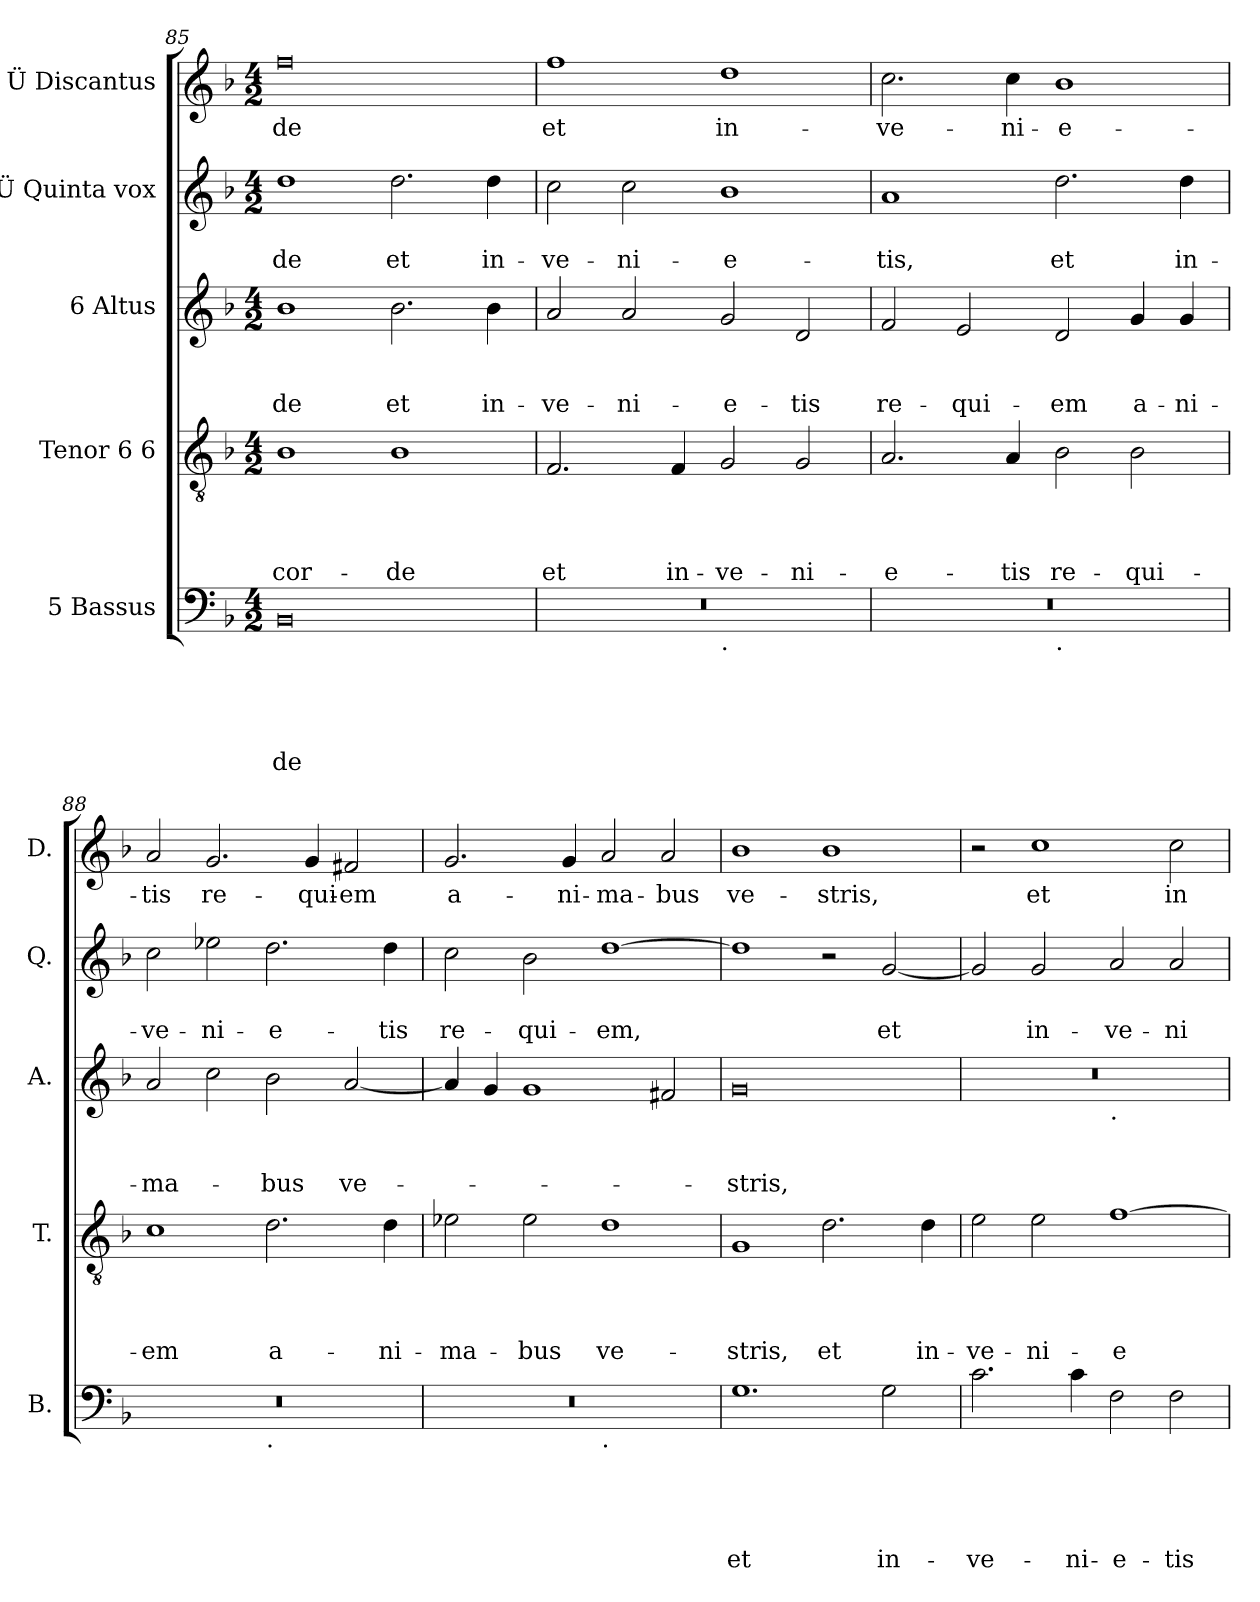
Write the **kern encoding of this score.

**kern	**text	**text	**text	**text	**text	**kern	**text	**text	**text	**text	**kern	**text	**text	**text	**kern	**text	**text	**kern	**text
*part5	*part5	*part5	*part5	*part5	*part5	*part4	*part4	*part4	*part4	*part4	*part3	*part3	*part3	*part3	*part2	*part2	*part2	*part1	*part1
*staff5	*staff5	*staff5	*staff5	*staff5	*staff5	*staff4	*staff4	*staff4	*staff4	*staff4	*staff3	*staff3	*staff3	*staff3	*staff2	*staff2	*staff2	*staff1	*staff1
*I"5 Bassus	*	*	*	*	*	*I"Tenor 6 6	*	*	*	*	*I"6 Altus	*	*	*	*I"Ü Quinta vox	*	*	*I"Ü Discantus	*
*I'B.	*	*	*	*	*	*I'T.	*	*	*	*	*I'A.	*	*	*	*I'Q.	*	*	*I'D.	*
*clefF4	*	*	*	*	*	*clefGv2	*	*	*	*	*clefG2	*	*	*	*clefG2	*	*	*clefG2	*
*k[b-]	*	*	*	*	*	*k[b-]	*	*	*	*	*k[b-]	*	*	*	*k[b-]	*	*	*k[b-]	*
*F:	*	*	*	*	*	*F:	*	*	*	*	*F:	*	*	*	*F:	*	*	*F:	*
*M4/2	*	*	*	*	*	*M4/2	*	*	*	*	*M4/2	*	*	*	*M4/2	*	*	*M4/2	*
=85	=85	=85	=85	=85	=85	=85	=85	=85	=85	=85	=85	=85	=85	=85	=85	=85	=85	=85	=85
!	!	!	!	!	!LO:LY:b	!	!	!	!	!LO:LY:b	!	!	!	!LO:LY:b	!	!	!LO:LY:b	!	!LO:LY:b
0BB-	.	.	.	.	-de	1B-	.	.	.	cor-	1b-	.	.	-de	1dd	.	-de	0ff	-de
!	!	!	!	!	!	!	!	!	!	!LO:LY:b	!	!	!	!LO:LY:b	!	!	!LO:LY:b	!	!
.	.	.	.	.	.	1B-	.	.	.	-de	2.b-\	.	.	et	2.dd\	.	et	.	.
!	!	!	!	!	!	!	!	!	!	!	!	!	!	!LO:LY:b	!	!	!LO:LY:b	!	!
.	.	.	.	.	.	.	.	.	.	.	4b-\	.	.	in-	4dd\	.	in-	.	.
=86	=86	=86	=86	=86	=86	=86	=86	=86	=86	=86	=86	=86	=86	=86	=86	=86	=86	=86	=86
!	!	!	!	!	!	!	!	!	!	!LO:LY:b	!	!	!	!LO:LY:b	!	!	!LO:LY:b	!	!LO:LY:b
*^	*	*	*	*	*	*	*	*	*	*	*	*	*	*	*	*	*	*	*
0r	1ryy	.	.	.	.	.	2.F/	.	.	.	et	2a/	.	.	-ve-	2cc\	.	-ve-	1ff	et
!	!	!	!	!	!	!	!	!	!	!	!	!	!	!	!LO:LY:b	!	!	!LO:LY:b	!	!
.	.	.	.	.	.	.	.	.	.	.	.	2a/	.	.	-ni-	2cc\	.	-ni-	.	.
!	!	!	!	!	!	!	!	!	!	!	!LO:LY:b	!	!	!	!	!	!	!	!	!
.	.	.	.	.	.	.	4F/	.	.	.	in-	.	.	.	.	.	.	.	.	.
!	!LO:TX:b:t=.	!	!	!	!	!	!	!	!	!	!	!	!	!	!	!	!	!	!	!
!	!	!	!	!	!	!	!	!	!	!	!LO:LY:b	!	!	!	!LO:LY:b	!	!	!LO:LY:b:rj	!	!LO:LY:b
.	1ryy	.	.	.	.	.	2G/	.	.	.	-ve-	2g/	.	.	-e-	1b-	.	-e-	1dd	in-
!	!	!	!	!	!	!	!	!	!	!	!LO:LY:b	!	!	!	!LO:LY:b	!	!	!	!	!
.	.	.	.	.	.	.	2G/	.	.	.	-ni-	2d/	.	.	-tis	.	.	.	.	.
=87	=87	=87	=87	=87	=87	=87	=87	=87	=87	=87	=87	=87	=87	=87	=87	=87	=87	=87	=87	=87
!	!	!	!	!	!	!	!	!	!	!	!LO:LY:b	!	!	!	!LO:LY:b	!	!	!LO:LY:b	!	!LO:LY:b
0r	1ryy	.	.	.	.	.	2.A/	.	.	.	-e-	2f/	.	.	re-	1a	.	-tis,	2.cc\	-ve-
!	!	!	!	!	!	!	!	!	!	!	!	!	!	!	!LO:LY:b	!	!	!	!	!
.	.	.	.	.	.	.	.	.	.	.	.	2e/	.	.	-qui-	.	.	.	.	.
!	!	!	!	!	!	!	!	!	!	!	!LO:LY:b	!	!	!	!	!	!	!	!	!LO:LY:b
.	.	.	.	.	.	.	4A/	.	.	.	-tis	.	.	.	.	.	.	.	4cc\	-ni-
!	!LO:TX:b:t=.	!	!	!	!	!	!	!	!	!	!	!	!	!	!	!	!	!	!	!
!	!	!	!	!	!	!	!	!	!	!	!LO:LY:b	!	!	!	!LO:LY:b	!	!	!LO:LY:b	!	!LO:LY:b:rj
.	1ryy	.	.	.	.	.	2B-\	.	.	.	re-	2d/	.	.	-em	2.dd\	.	et	1b-	-e-
!	!	!	!	!	!	!	!	!	!	!	!LO:LY:b	!	!	!	!LO:LY:b	!	!	!	!	!
.	.	.	.	.	.	.	2B-\	.	.	.	-qui-	4g/	.	.	a-	.	.	.	.	.
!	!	!	!	!	!	!	!	!	!	!	!	!	!	!	!LO:LY:b	!	!	!LO:LY:b	!	!
.	.	.	.	.	.	.	.	.	.	.	.	4g/	.	.	-ni-	4dd\	.	in-	.	.
!!LO:PB:g=z
=88	=88	=88	=88	=88	=88	=88	=88	=88	=88	=88	=88	=88	=88	=88	=88	=88	=88	=88	=88	=88
!	!	!	!	!	!	!	!	!	!	!	!LO:LY:b	!	!	!	!LO:LY:b	!	!	!LO:LY:b	!	!LO:LY:b
0r	1ryy	.	.	.	.	.	1c	.	.	.	-em	2a/	.	.	-ma-	2cc\	.	-ve-	2a/	-tis
!	!	!	!	!	!	!	!	!	!	!	!	!	!	!	!	!	!	!LO:LY:b	!	!LO:LY:b
.	.	.	.	.	.	.	.	.	.	.	.	2cc\	.	.	.	2ee-X\	.	-ni-	2.g/	re-
!	!LO:TX:b:t=.	!	!	!	!	!	!	!	!	!	!	!	!	!	!	!	!	!	!	!
!	!	!	!	!	!	!	!	!	!	!	!LO:LY:b	!	!	!	!LO:LY:b	!	!	!LO:LY:b	!	!
.	1ryy	.	.	.	.	.	2.d\	.	.	.	a-	2b-\	.	.	-bus	2.dd\	.	-e-	.	.
!	!	!	!	!	!	!	!	!	!	!	!	!	!	!	!	!	!	!	!	!LO:LY:b
.	.	.	.	.	.	.	.	.	.	.	.	.	.	.	.	.	.	.	4g/	-qui-
!	!	!	!	!	!	!	!	!	!	!	!	!	!	!	!LO:LY:b	!	!	!	!	!LO:LY:b
.	.	.	.	.	.	.	.	.	.	.	.	[<2a/	.	.	ve-	.	.	.	2f#X/	-em
!	!	!	!	!	!	!	!	!	!	!	!LO:LY:b	!	!	!	!	!	!	!LO:LY:b	!	!
.	.	.	.	.	.	.	4d\	.	.	.	-ni-	.	.	.	.	4dd\	.	-tis	.	.
=89	=89	=89	=89	=89	=89	=89	=89	=89	=89	=89	=89	=89	=89	=89	=89	=89	=89	=89	=89	=89
!	!	!	!	!	!	!	!	!	!	!	!LO:LY:b	!	!	!	!	!	!	!LO:LY:b	!	!LO:LY:b
0r	1ryy	.	.	.	.	.	2e-X\	.	.	.	-ma-	4a/]	.	.	.	2cc\	.	re-	2.g/	a-
.	.	.	.	.	.	.	.	.	.	.	.	4g/	.	.	.	.	.	.	.	.
!	!	!	!	!	!	!	!	!	!	!	!LO:LY:b	!	!	!	!	!	!	!LO:LY:b	!	!
.	.	.	.	.	.	.	2e-\	.	.	.	-bus	1g	.	.	.	2b-\	.	-qui-	.	.
!	!	!	!	!	!	!	!	!	!	!	!	!	!	!	!	!	!	!	!	!LO:LY:b
.	.	.	.	.	.	.	.	.	.	.	.	.	.	.	.	.	.	.	4g/	-ni-
!	!LO:TX:b:t=.	!	!	!	!	!	!	!	!	!	!	!	!	!	!	!	!	!	!	!
!	!	!	!	!	!	!	!	!	!	!	!LO:LY:b	!	!	!	!	!	!	!LO:LY:b	!	!LO:LY:b
.	1ryy	.	.	.	.	.	1d	.	.	.	ve-	.	.	.	.	[>1dd	.	-em,	2a/	-ma-
!	!	!	!	!	!	!	!	!	!	!	!	!	!	!	!	!	!	!	!	!LO:LY:b
.	.	.	.	.	.	.	.	.	.	.	.	2f#X/	.	.	.	.	.	.	2a/	-bus
=90	=90	=90	=90	=90	=90	=90	=90	=90	=90	=90	=90	=90	=90	=90	=90	=90	=90	=90	=90	=90
!	!	!	!	!	!	!LO:LY:b	!	!	!	!	!LO:LY:b	!	!	!	!LO:LY:b	!	!	!	!	!LO:LY:b
*v	*v	*	*	*	*	*	*	*	*	*	*	*	*	*	*	*	*	*	*	*
1.G	.	.	.	.	et	1G	.	.	.	-stris,	0g	.	.	-stris,	1dd]	.	.	1b-	ve-
!	!	!	!	!	!	!	!	!	!	!LO:LY:b	!	!	!	!	!	!	!	!	!LO:LY:b
.	.	.	.	.	.	2.d\	.	.	.	et	.	.	.	.	2r	.	.	1b-	-stris,
!	!	!	!	!	!LO:LY:b	!	!	!	!	!	!	!	!	!	!	!	!LO:LY:b	!	!
2G\	.	.	.	.	in-	.	.	.	.	.	.	.	.	.	[<2g/	.	et	.	.
!	!	!	!	!	!	!	!	!	!	!LO:LY:b	!	!	!	!	!	!	!	!	!
.	.	.	.	.	.	4d\	.	.	.	in-	.	.	.	.	.	.	.	.	.
=91	=91	=91	=91	=91	=91	=91	=91	=91	=91	=91	=91	=91	=91	=91	=91	=91	=91	=91	=91
!	!	!	!	!	!LO:LY:b	!	!	!	!	!LO:LY:b	!	!	!	!	!	!	!	!	!
*	*	*	*	*	*	*	*	*	*	*	*^	*	*	*	*	*	*	*	*
2.c\	.	.	.	.	-ve-	2e\	.	.	.	-ve-	0r	1ryy	.	.	.	2g/]	.	.	2r	.
!	!	!	!	!	!	!	!	!	!	!LO:LY:b	!	!	!	!	!	!	!	!LO:LY:b	!	!LO:LY:b
.	.	.	.	.	.	2e\	.	.	.	-ni-	.	.	.	.	.	2g/	.	in-	1cc	et
!	!	!	!	!	!LO:LY:b	!	!	!	!	!	!	!	!	!	!	!	!	!	!	!
4c\	.	.	.	.	-ni-	.	.	.	.	.	.	.	.	.	.	.	.	.	.	.
!	!	!	!	!	!	!	!	!	!	!	!	!LO:TX:b:t=.	!	!	!	!	!	!	!	!
!	!	!	!	!	!LO:LY:b	!	!	!	!	!LO:LY:b:rj	!	!	!	!	!	!	!	!LO:LY:b	!	!
2F\	.	.	.	.	-e-	[>1f	.	.	.	-e-	.	1ryy	.	.	.	2a/	.	-ve-	.	.
!	!	!	!	!	!LO:LY:b	!	!	!	!	!	!	!	!	!	!	!	!	!LO:LY:b	!	!LO:LY:b
2F\	.	.	.	.	-tis	.	.	.	.	.	.	.	.	.	.	2a/	.	-ni-	2cc\	in-
*	*	*	*	*	*	*	*	*	*	*	*v	*v	*	*	*	*	*	*	*	*
=	=	=	=	=	=	=	=	=	=	=	=	=	=	=	=	=	=	=	=
*-	*-	*-	*-	*-	*-	*-	*-	*-	*-	*-	*-	*-	*-	*-	*-	*-	*-	*-	*-
